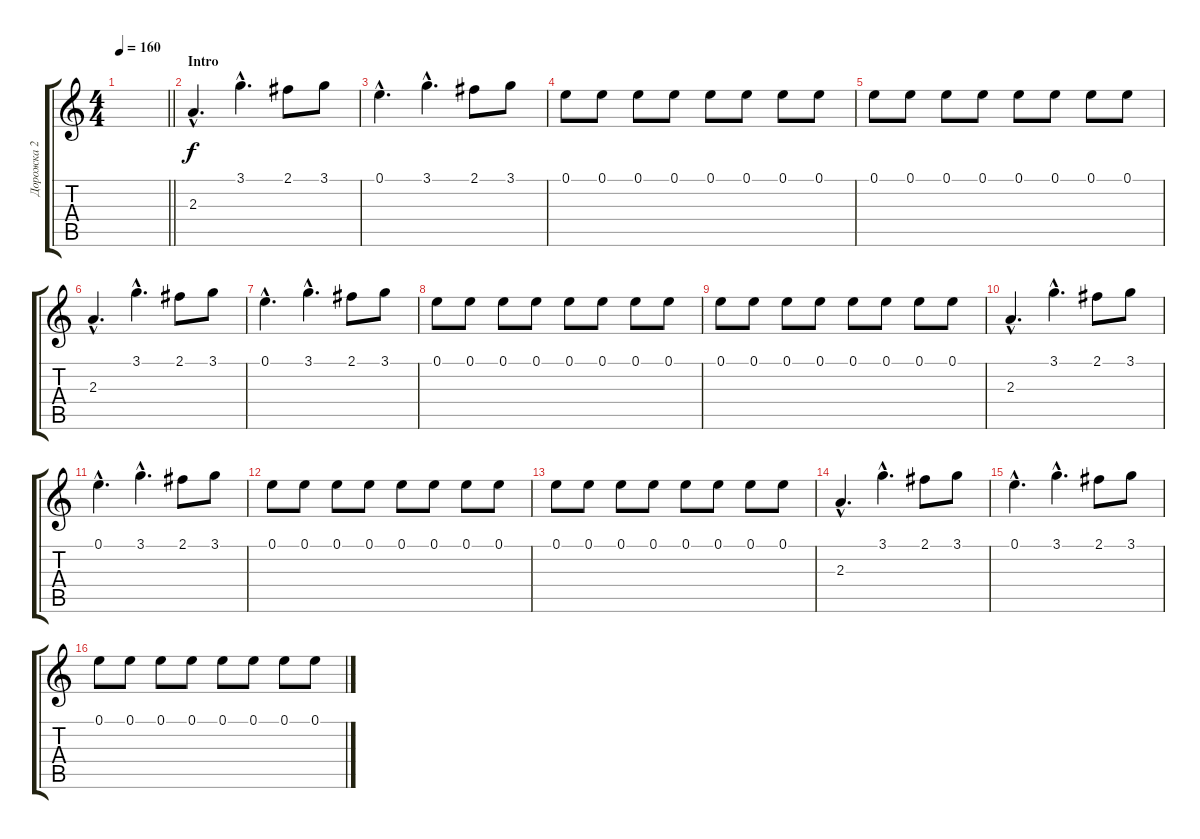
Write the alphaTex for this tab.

\track ("Дорожка 2" "Дорожка 2") {instrument acousticguitarsteel}
\staff {score tabs}
\tuning (E4 B3 G3 D3 A2 E2) {hide}
\ts (4 4)
\tempo 160
\clef g2
\barLineRight lightlight
\ks c
|
\section ("" "Intro")
2.3{hac}.4{d} 3.1{hac}.4{d} 2.1.8 3.1.8 |
0.1{hac}.4{d} 3.1{hac}.4{d} 2.1.8 3.1.8 |
0.1.8 0.1.8 0.1.8 0.1.8 0.1.8 0.1.8 0.1.8 0.1.8 |
0.1.8 0.1.8 0.1.8 0.1.8 0.1.8 0.1.8 0.1.8 0.1.8 |
2.3{hac}.4{d} 3.1{hac}.4{d} 2.1.8 3.1.8 |
0.1{hac}.4{d} 3.1{hac}.4{d} 2.1.8 3.1.8 |
0.1.8 0.1.8 0.1.8 0.1.8 0.1.8 0.1.8 0.1.8 0.1.8 |
0.1.8 0.1.8 0.1.8 0.1.8 0.1.8 0.1.8 0.1.8 0.1.8 |
2.3{hac}.4{d} 3.1{hac}.4{d} 2.1.8 3.1.8 |
0.1{hac}.4{d} 3.1{hac}.4{d} 2.1.8 3.1.8 |
0.1.8 0.1.8 0.1.8 0.1.8 0.1.8 0.1.8 0.1.8 0.1.8 |
0.1.8 0.1.8 0.1.8 0.1.8 0.1.8 0.1.8 0.1.8 0.1.8 |
2.3{hac}.4{d} 3.1{hac}.4{d} 2.1.8 3.1.8 |
0.1{hac}.4{d} 3.1{hac}.4{d} 2.1.8 3.1.8 |
0.1.8 0.1.8 0.1.8 0.1.8 0.1.8 0.1.8 0.1.8 0.1.8
